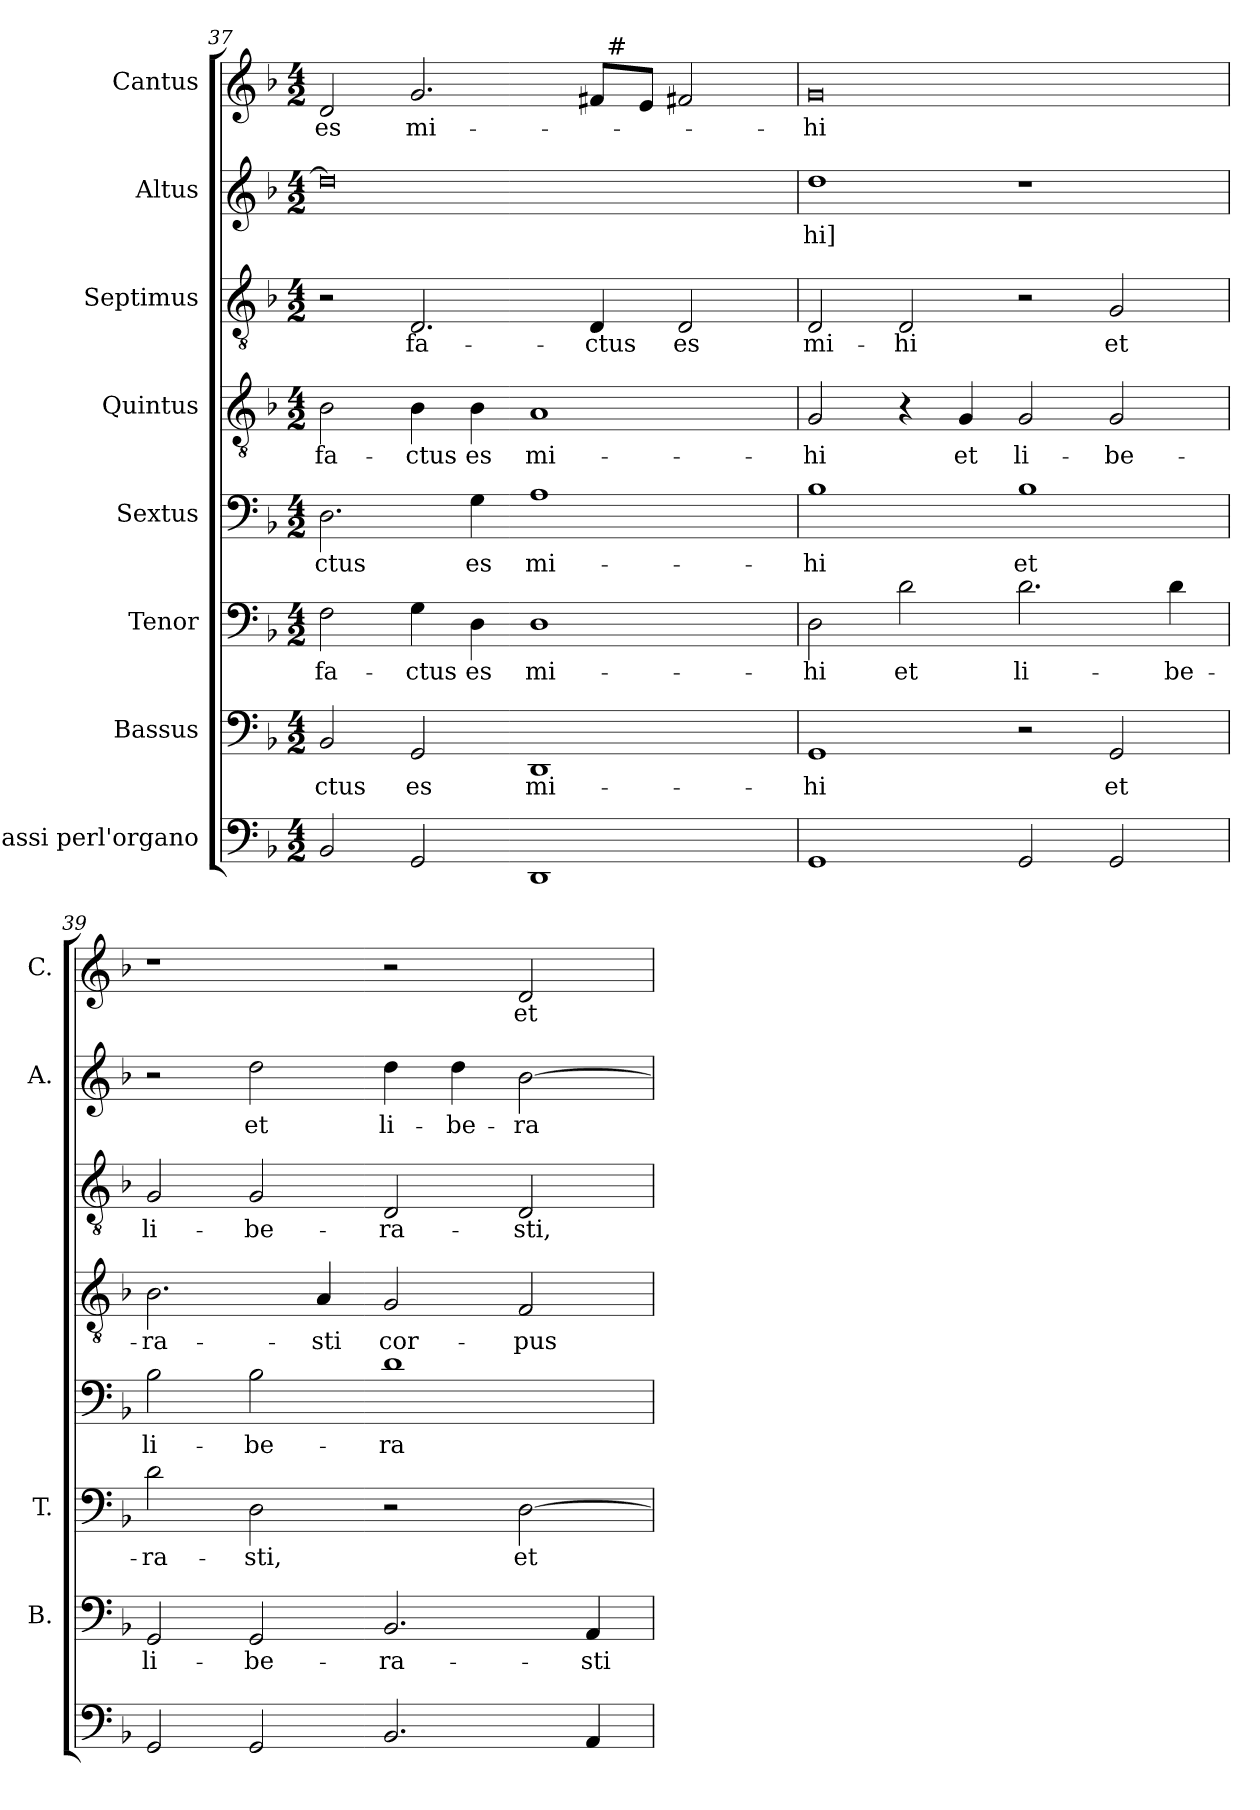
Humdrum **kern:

**kern	**kern	**text	**kern	**text	**kern	**text	**kern	**text	**kern	**text	**kern	**text	**kern	**text
*part8	*part7	*part7	*part6	*part6	*part5	*part5	*part4	*part4	*part3	*part3	*part2	*part2	*part1	*part1
*staff8	*staff7	*staff7	*staff6	*staff6	*staff5	*staff5	*staff4	*staff4	*staff3	*staff3	*staff2	*staff2	*staff1	*staff1
*I"Bassi perl'organo	*I"Bassus	*	*I"Tenor	*	*I"Sextus	*	*I"Quintus	*	*I"Septimus	*	*I"Altus	*	*I"Cantus	*
*	*I'B.	*	*I'T.	*	*	*	*	*	*	*	*I'A.	*	*I'C.	*
*clefF4	*clefF4	*	*clefF4	*	*clefF4	*	*clefGv2	*	*clefGv2	*	*clefG2	*	*clefG2	*
*	*	*	*	*	*	*	*ITrd7c12	*	*ITrd7c12	*	*ITrd7c12	*	*	*
*k[b-]	*k[b-]	*	*k[b-]	*	*k[b-]	*	*k[b-]	*	*k[b-]	*	*k[b-]	*	*k[b-]	*
*d:	*d:	*	*d:	*	*d:	*	*d:	*	*d:	*	*d:	*	*d:	*
*M4/2	*M4/2	*	*M4/2	*	*M4/2	*	*M4/2	*	*M4/2	*	*M4/2	*	*M4/2	*
=37	=37	=37	=37	=37	=37	=37	=37	=37	=37	=37	=37	=37	=37	=37
!	!	!LO:LY:b	!	!LO:LY:b	!	!LO:LY:b	!	!LO:LY:b	!	!	!	!	!	!LO:LY:b
*	*	*	*	*	*	*	*	*	*	*	*	*	*^	*
2BB-/	2BB-/	-ctus	2F\	fa-	2.D\	-ctus	2BB-\	fa-	2r	.	0d]	.	2d/	1ryy	es
!	!	!LO:LY:b	!	!LO:LY:b	!	!	!	!LO:LY:b	!	!LO:LY:b	!	!	!	!	!LO:LY:b
2GG/	2GG/	es	4G\	-ctus	.	.	4BB-\	-ctus	2.DD/	fa-	.	.	2.g/	.	mi-
!	!	!	!	!LO:LY:b	!	!LO:LY:b	!	!LO:LY:b	!	!	!	!	!	!	!
.	.	.	4D\	es	4G\	es	4BB-\	es	.	.	.	.	.	.	.
!	!	!LO:LY:b	!	!LO:LY:b	!	!LO:LY:b	!	!LO:LY:b	!	!	!	!	!	!	!
1DD	1DD	mi-	1D	mi-	1A	mi-	1AA	mi-	.	.	.	.	.	4ryy	.
!	!	!	!	!	!	!	!	!	!	!LO:LY:b	!	!	!	!	!
.	.	.	.	.	.	.	.	.	4DD/	-ctus	.	.	8f#/L	32ryy	.
!	!	!	!	!	!	!	!	!	!	!	!	!	!	!LO:TX:a:t=#	!
.	.	.	.	.	.	.	.	.	.	.	.	.	.	2ryy	.
.	.	.	.	.	.	.	.	.	.	.	.	.	8e/J	.	.
!	!	!	!	!	!	!	!	!	!	!LO:LY:b	!	!	!	!	!
.	.	.	.	.	.	.	.	.	2DD/	es	.	.	2f#X/	.	.
.	.	.	.	.	.	.	.	.	.	.	.	.	.	8..ryy	.
!!LO:LB:g=z
=38	=38	=38	=38	=38	=38	=38	=38	=38	=38	=38	=38	=38	=38	=38	=38
!	!	!LO:LY:b	!	!LO:LY:b	!	!LO:LY:b	!	!LO:LY:b	!	!LO:LY:b	!	!LO:LY:b	!	!	!LO:LY:b
*	*	*	*	*	*	*	*	*	*	*	*	*	*v	*v	*
1GG	1GG	-hi	2D\	-hi	1B-	-hi	2GG/	-hi	2DD/	mi-	1d	-hi]	0g	-hi
!	!	!	!	!LO:LY:b	!	!	!	!	!	!LO:LY:b	!	!	!	!
.	.	.	2d\	et	.	.	4r	.	2DD/	-hi	.	.	.	.
!	!	!	!	!	!	!	!	!LO:LY:b	!	!	!	!	!	!
.	.	.	.	.	.	.	4GG/	et	.	.	.	.	.	.
!	!	!	!	!LO:LY:b	!	!LO:LY:b	!	!LO:LY:b	!	!	!	!	!	!
2GG/	2r	.	2.d\	li-	1B-	et	2GG/	li-	2r	.	1r	.	.	.
!	!	!LO:LY:b	!	!	!	!	!	!LO:LY:b	!	!LO:LY:b	!	!	!	!
2GG/	2GG/	et	.	.	.	.	2GG/	-be-	2GG/	et	.	.	.	.
!	!	!	!	!LO:LY:b	!	!	!	!	!	!	!	!	!	!
.	.	.	4d\	-be-	.	.	.	.	.	.	.	.	.	.
=39	=39	=39	=39	=39	=39	=39	=39	=39	=39	=39	=39	=39	=39	=39
!	!	!LO:LY:b	!	!LO:LY:b	!	!LO:LY:b	!	!LO:LY:b	!	!LO:LY:b	!	!	!	!
2GG/	2GG/	li-	2d\	-ra-	2B-\	li-	2.BB-\	-ra-	2GG/	li-	2r	.	1r	.
!	!	!LO:LY:b	!	!LO:LY:b	!	!LO:LY:b	!	!	!	!LO:LY:b	!	!LO:LY:b	!	!
2GG/	2GG/	-be-	2D\	-sti,	2B-\	-be-	.	.	2GG/	-be-	2d\	et	.	.
!	!	!	!	!	!	!	!	!LO:LY:b	!	!	!	!	!	!
.	.	.	.	.	.	.	4AA/	-sti	.	.	.	.	.	.
!	!	!LO:LY:b	!	!	!	!LO:LY:b	!	!LO:LY:b	!	!LO:LY:b	!	!LO:LY:b	!	!
2.BB-/	2.BB-/	-ra-	2r	.	1d	-ra-	2GG/	cor-	2DD/	-ra-	4d\	li-	2r	.
!	!	!	!	!	!	!	!	!	!	!	!	!LO:LY:b	!	!
.	.	.	.	.	.	.	.	.	.	.	4d\	-be-	.	.
!	!	!	!	!LO:LY:b	!	!	!	!LO:LY:b	!	!LO:LY:b	!	!LO:LY:b	!	!LO:LY:b
.	.	.	[>2D\	et	.	.	2FF/	-pus	2DD/	-sti,	[>2B-\	-ra-	2d/	et
!	!	!LO:LY:b	!	!	!	!	!	!	!	!	!	!	!	!
4AA/	4AA/	-sti	.	.	.	.	.	.	.	.	.	.	.	.
=	=	=	=	=	=	=	=	=	=	=	=	=	=	=
*-	*-	*-	*-	*-	*-	*-	*-	*-	*-	*-	*-	*-	*-	*-
